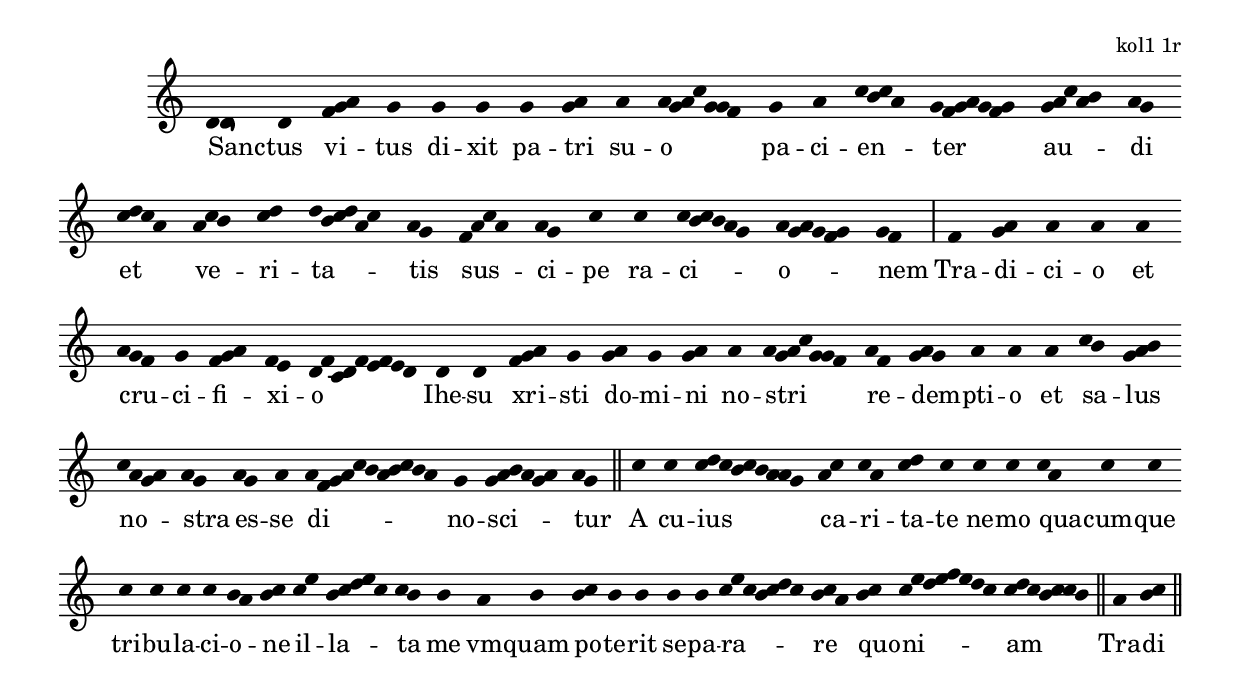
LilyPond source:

\version "2.19.32"

\include "../lib/synopsis.ily"

\score {
  \transpose c c' {
    \plainchant
    \melisma { d \strophicus d } d \bar "" \melisma { f g a } \bar "" g \bar "" g g \bar "" g \melisma { g a } \bar "" a \melisma { a g a c' g g f } \bar "" g a \melisma { c' b c' a } \melisma { g f g a g f g } \bar "" \melisma { g a c' a b } \melisma { a g } \bar "" \melisma { c' d' c' a } \bar "" \melisma { a c' b } \melisma { c' d' } \melisma { d' b c' d' a c' } \bar "" \melisma { a g } \bar "" \melisma { f a c' a } \melisma { a g } c' \bar "" c' \melisma { c' b c' b a g } \melisma { a g a g f g } \melisma { g f } \bar "|" f \melisma { g a } a a \bar "" a \bar "" \melisma { a g f } g \melisma { f g a } \melisma { f e } \melisma { d f c d f e f e d } \bar "" d d \bar "" \melisma { f g a } g \bar "" \melisma { g a } g \melisma { g a } \bar "" a \melisma { a g a c' g g f } \bar "" \melisma { a f } \melisma { g a g } a a \bar "" a \bar "" \melisma { c' b } \melisma { g a b } \bar "" \melisma { c' a g a } \melisma { a g } \bar "" \melisma { a g } a \bar "" \melisma { a f g a c' b a b c' b a } g \melisma { g a b a g a } \melisma { a g } \bar "||" c' \bar "" c' \melisma { c' d' c' b c' b a a g } \bar "" \melisma { a c' } \melisma { c' a } \melisma { c' d' } c' \bar "" c' c' \bar "" \melisma { c' a } c' c' \bar "" c' c' c' c' \melisma { b a } \melisma { b c' } \bar "" \melisma { c' e' } \melisma { b c' d' e' c' } \melisma { c' b } \bar "" b \bar "" a b \bar "" \melisma { b c' } b b \bar "" b b \melisma { c' e' c' b c' d' c' } \melisma { b c' a } \bar "" \melisma { b c' } \melisma { c' e' d' e' f' e' d' c' } \melisma { c' d' c' b c' c' b } \bar "||" a \melisma { b c' } \bar "||"
  }
  \addlyrics {
    Sanc -- tus vi --  tus di -- xit pa -- tri su -- o pa -- ci -- en -- ter au -- di et ve -- ri -- ta --  tis sus -- ci -- pe ra -- ci -- o -- nem Tra -- di -- ci -- o et cru -- ci -- fi -- xi -- o Ihe -- su xri -- sti do -- mi -- ni no -- stri re -- dem -- pti -- o et sa -- lus no -- stra es -- se di -- no -- sci -- tur A cu -- ius ca -- ri -- ta -- te ne -- mo qua -- cum -- que tri -- bu -- la -- ci -- o -- ne il -- la -- ta me vm -- quam po -- te -- rit se -- pa -- ra -- re quo -- ni -- am Tra -- di
  }
  \header {
    fontes = "kol1 1r"
  }
}
